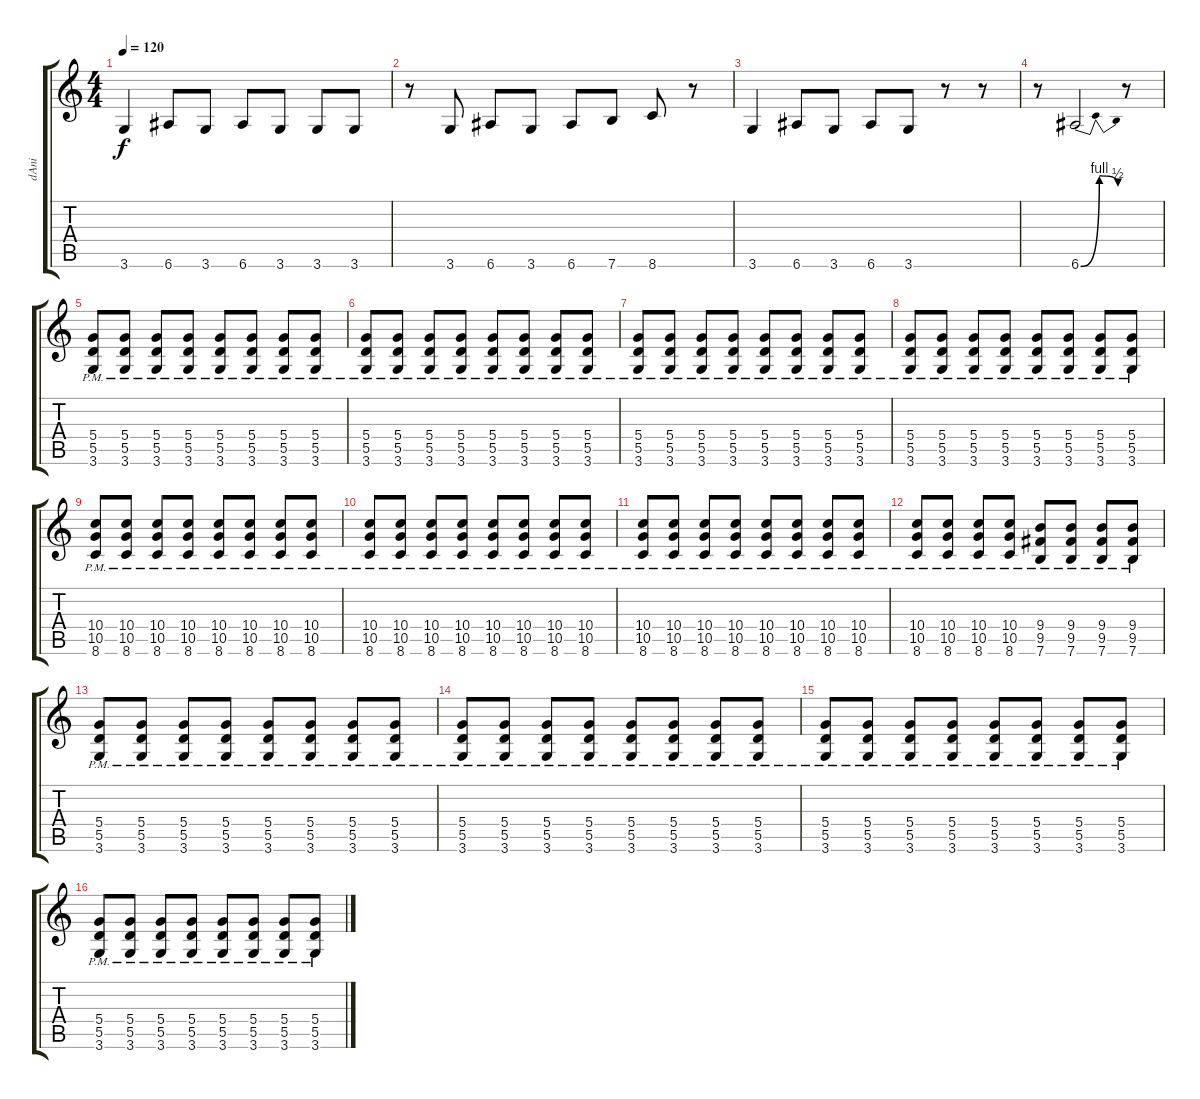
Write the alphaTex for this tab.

\track ("dAni" "dAni") {instrument distortionguitar}
\staff {score tabs}
\tuning (E4 B3 G3 D3 A2 E2) {hide}
\ts (4 4)
\tempo 120
\clef g2
\ks c
3.6.4{dy f} 6.6.8 3.6.8 6.6.8 3.6.8 3.6.8 3.6.8 |
r.8 3.6.8 6.6.8 3.6.8 6.6.8 7.6.8 8.6.8 r.8 |
3.6.4 6.6.8 3.6.8 6.6.8 3.6.8 r.8 r.8 |
r.8 6.6{be (bendrelease 0 0 30 4 30 4 60 2)}.2 r.8 |
(5.4{pm} 5.5{pm} 3.6{pm}).8 (5.4{pm} 5.5{pm} 3.6{pm}).8 (5.4{pm} 5.5{pm} 3.6{pm}).8 (5.4{pm} 5.5{pm} 3.6{pm}).8 (5.4{pm} 5.5{pm} 3.6{pm}).8 (5.4{pm} 5.5{pm} 3.6{pm}).8 (5.4{pm} 5.5{pm} 3.6{pm}).8 (5.4{pm} 5.5{pm} 3.6{pm}).8 |
(5.4{pm} 5.5{pm} 3.6{pm}).8 (5.4{pm} 5.5{pm} 3.6{pm}).8 (5.4{pm} 5.5{pm} 3.6{pm}).8 (5.4{pm} 5.5{pm} 3.6{pm}).8 (5.4{pm} 5.5{pm} 3.6{pm}).8 (5.4{pm} 5.5{pm} 3.6{pm}).8 (5.4{pm} 5.5{pm} 3.6{pm}).8 (5.4{pm} 5.5{pm} 3.6{pm}).8 |
(5.4{pm} 5.5{pm} 3.6{pm}).8 (5.4{pm} 5.5{pm} 3.6{pm}).8 (5.4{pm} 5.5{pm} 3.6{pm}).8 (5.4{pm} 5.5{pm} 3.6{pm}).8 (5.4{pm} 5.5{pm} 3.6{pm}).8 (5.4{pm} 5.5{pm} 3.6{pm}).8 (5.4{pm} 5.5{pm} 3.6{pm}).8 (5.4{pm} 5.5{pm} 3.6{pm}).8 |
(5.4{pm} 5.5{pm} 3.6{pm}).8 (5.4{pm} 5.5{pm} 3.6{pm}).8 (5.4{pm} 5.5{pm} 3.6{pm}).8 (5.4{pm} 5.5{pm} 3.6{pm}).8 (5.4{pm} 5.5{pm} 3.6{pm}).8 (5.4{pm} 5.5{pm} 3.6{pm}).8 (5.4{pm} 5.5{pm} 3.6{pm}).8 (5.4{pm} 5.5{pm} 3.6{pm}).8 |
(10.4{pm} 10.5{pm} 8.6{pm}).8 (10.4{pm} 10.5{pm} 8.6{pm}).8 (10.4{pm} 10.5{pm} 8.6{pm}).8 (10.4{pm} 10.5{pm} 8.6{pm}).8 (10.4{pm} 10.5{pm} 8.6{pm}).8 (10.4{pm} 10.5{pm} 8.6{pm}).8 (10.4{pm} 10.5{pm} 8.6{pm}).8 (10.4{pm} 10.5{pm} 8.6{pm}).8 |
(10.4{pm} 10.5{pm} 8.6{pm}).8 (10.4{pm} 10.5{pm} 8.6{pm}).8 (10.4{pm} 10.5{pm} 8.6{pm}).8 (10.4{pm} 10.5{pm} 8.6{pm}).8 (10.4{pm} 10.5{pm} 8.6{pm}).8 (10.4{pm} 10.5{pm} 8.6{pm}).8 (10.4{pm} 10.5{pm} 8.6{pm}).8 (10.4{pm} 10.5{pm} 8.6{pm}).8 |
(10.4{pm} 10.5{pm} 8.6{pm}).8 (10.4{pm} 10.5{pm} 8.6{pm}).8 (10.4{pm} 10.5{pm} 8.6{pm}).8 (10.4{pm} 10.5{pm} 8.6{pm}).8 (10.4{pm} 10.5{pm} 8.6{pm}).8 (10.4{pm} 10.5{pm} 8.6{pm}).8 (10.4{pm} 10.5{pm} 8.6{pm}).8 (10.4{pm} 10.5{pm} 8.6{pm}).8 |
(10.4{pm} 10.5{pm} 8.6{pm}).8 (10.4{pm} 10.5{pm} 8.6{pm}).8 (10.4{pm} 10.5{pm} 8.6{pm}).8 (10.4{pm} 10.5{pm} 8.6{pm}).8 (9.4{pm} 9.5{pm} 7.6{pm}).8 (9.4{pm} 9.5{pm} 7.6{pm}).8 (9.4{pm} 9.5{pm} 7.6{pm}).8 (9.4{pm} 9.5{pm} 7.6{pm}).8 |
(5.4{pm} 5.5{pm} 3.6{pm}).8 (5.4{pm} 5.5{pm} 3.6{pm}).8 (5.4{pm} 5.5{pm} 3.6{pm}).8 (5.4{pm} 5.5{pm} 3.6{pm}).8 (5.4{pm} 5.5{pm} 3.6{pm}).8 (5.4{pm} 5.5{pm} 3.6{pm}).8 (5.4{pm} 5.5{pm} 3.6{pm}).8 (5.4{pm} 5.5{pm} 3.6{pm}).8 |
(5.4{pm} 5.5{pm} 3.6{pm}).8 (5.4{pm} 5.5{pm} 3.6{pm}).8 (5.4{pm} 5.5{pm} 3.6{pm}).8 (5.4{pm} 5.5{pm} 3.6{pm}).8 (5.4{pm} 5.5{pm} 3.6{pm}).8 (5.4{pm} 5.5{pm} 3.6{pm}).8 (5.4{pm} 5.5{pm} 3.6{pm}).8 (5.4{pm} 5.5{pm} 3.6{pm}).8 |
(5.4{pm} 5.5{pm} 3.6{pm}).8 (5.4{pm} 5.5{pm} 3.6{pm}).8 (5.4{pm} 5.5{pm} 3.6{pm}).8 (5.4{pm} 5.5{pm} 3.6{pm}).8 (5.4{pm} 5.5{pm} 3.6{pm}).8 (5.4{pm} 5.5{pm} 3.6{pm}).8 (5.4{pm} 5.5{pm} 3.6{pm}).8 (5.4{pm} 5.5{pm} 3.6{pm}).8 |
(5.4{pm} 5.5{pm} 3.6{pm}).8 (5.4{pm} 5.5{pm} 3.6{pm}).8 (5.4{pm} 5.5{pm} 3.6{pm}).8 (5.4{pm} 5.5{pm} 3.6{pm}).8 (5.4{pm} 5.5{pm} 3.6{pm}).8 (5.4{pm} 5.5{pm} 3.6{pm}).8 (5.4{pm} 5.5{pm} 3.6{pm}).8 (5.4{pm} 5.5{pm} 3.6{pm}).8
